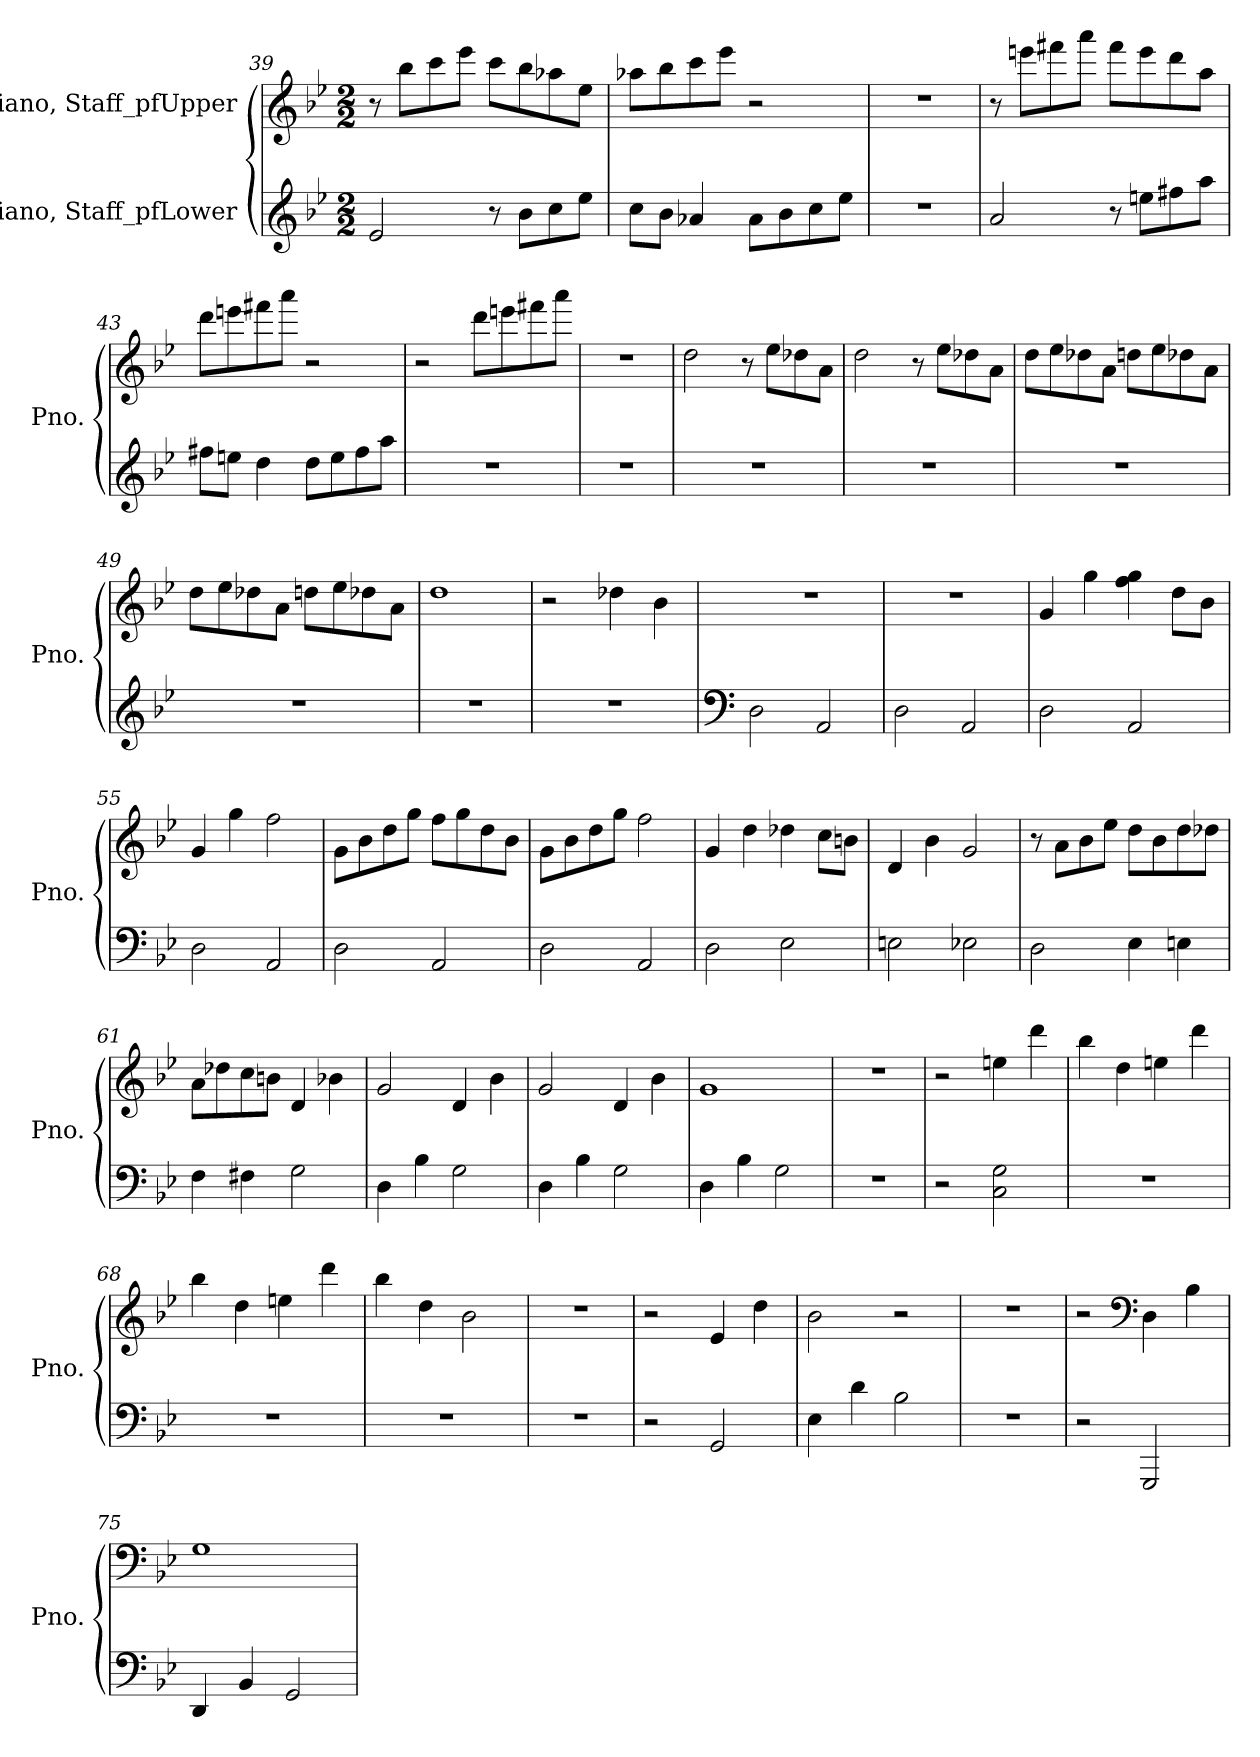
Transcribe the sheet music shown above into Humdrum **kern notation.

**kern	**kern
*part2	*part1
*staff2	*staff1
*I"Piano, Staff_pfLower	*I"Piano, Staff_pfUpper
*I'Pno.	*I'Pno.
*clefG2	*clefG2
*k[b-e-]	*k[b-e-]
*M2/2	*M2/2
=39	=39
2e-/	8r
.	8bb-\L
.	8ccc\
.	8eee-\J
8r	8ccc\L
8b-\L	8bb-\
8cc\	8aa-X\
8ee-\J	8ee-\J
!!LO:LB:g=z
=40	=40
8cc\L	8aa-X\L
8b-\J	8bb-\
4a-X/	8ccc\
.	8eee-\J
8a-\L	2r
8b-\	.
8cc\	.
8ee-\J	.
=41	=41
1r	1r
=42	=42
2a/	8r
.	8eeen\L
.	8fff#X\
.	8aaa\J
8r	8fff#\L
8een\L	8eee\
8ff#X\	8ddd\
8aa\J	8aa\J
=43	=43
8ff#X\L	8ddd\L
8een\J	8eeen\
4dd\	8fff#X\
.	8aaa\J
8dd\L	2r
8ee\	.
8ff#\	.
8aa\J	.
!!LO:LB:g=z
=44	=44
1r	2r
.	8ddd\L
.	8eeen\
.	8fff#X\
.	8aaa\J
=45	=45
1r	1r
=46	=46
1r	2dd\
.	8r
.	8ee-\L
.	8dd-X\
.	8a\J
=47	=47
1r	2dd\
.	8r
.	8ee-\L
.	8dd-X\
.	8a\J
=48	=48
1r	8dd\L
.	8ee-\
.	8dd-X\
.	8a\J
.	8ddn\L
.	8ee-\
.	8dd-X\
.	8a\J
!!LO:LB:g=z
=49	=49
1r	8dd\L
.	8ee-\
.	8dd-X\
.	8a\J
.	8ddn\L
.	8ee-\
.	8dd-X\
.	8a\J
=50	=50
1r	1dd
=51	=51
1r	2r
.	4dd-X\
.	4b-\
=52	=52
*clefF4	*
2D\	1r
2AA/	.
=53	=53
2D\	1r
2AA/	.
=54	=54
2D\	4g/
.	4gg\
2AA/	4ff\ 4gg\
.	8dd\L
.	8b-\J
=55	=55
2D\	4g/
.	4gg\
2AA/	2ff\
!!LO:LB:g=z
=56	=56
2D\	8g\L
.	8b-\
.	8dd\
.	8gg\J
2AA/	8ff\L
.	8gg\
.	8dd\
.	8b-\J
=57	=57
2D\	8g\L
.	8b-\
.	8dd\
.	8gg\J
2AA/	2ff\
=58	=58
2D\	4g/
.	4dd\
2E-\	4dd-X\
.	8cc\L
.	8bn\J
=59	=59
2En\	4d/
.	4b-\
2E-X\	2g/
=60	=60
2D\	8r
.	8a\L
.	8b-\
.	8ee-\J
4E-\	8dd\L
.	8b-\
4En\	8dd\
.	8dd-X\J
!!LO:PB:g=z
=61	=61
4F\	8a\L
.	8dd-X\
4F#X\	8cc\
.	8bn\J
2G\	4d/
.	4b-X\
=62	=62
4D\	2g/
4B-\	.
2G\	4d/
.	4b-\
=63	=63
4D\	2g/
4B-\	.
2G\	4d/
.	4b-\
=64	=64
4D\	1g
4B-\	.
2G\	.
=65	=65
1r	1r
=66	=66
2r	2r
2C\ 2G\	4een\
.	4ddd\
=67	=67
1r	4bb-\
.	4dd\
.	4een\
.	4ddd\
=68	=68
1r	4bb-\
.	4dd\
.	4een\
.	4ddd\
!!LO:LB:g=z
=69	=69
1r	4bb-\
.	4dd\
.	2b-\
=70	=70
1r	1r
=71	=71
2r	2r
2GG/	4e-/
.	4dd\
=72	=72
4E-\	2b-\
4d\	.
2B-\	2r
=73	=73
1r	1r
=74	=74
2r	2r
*	*clefF4
2GGG/	4D\
.	4B-\
=75	=75
4DD/	1G
4BB-/	.
2GG/	.
=	=
*-	*-
